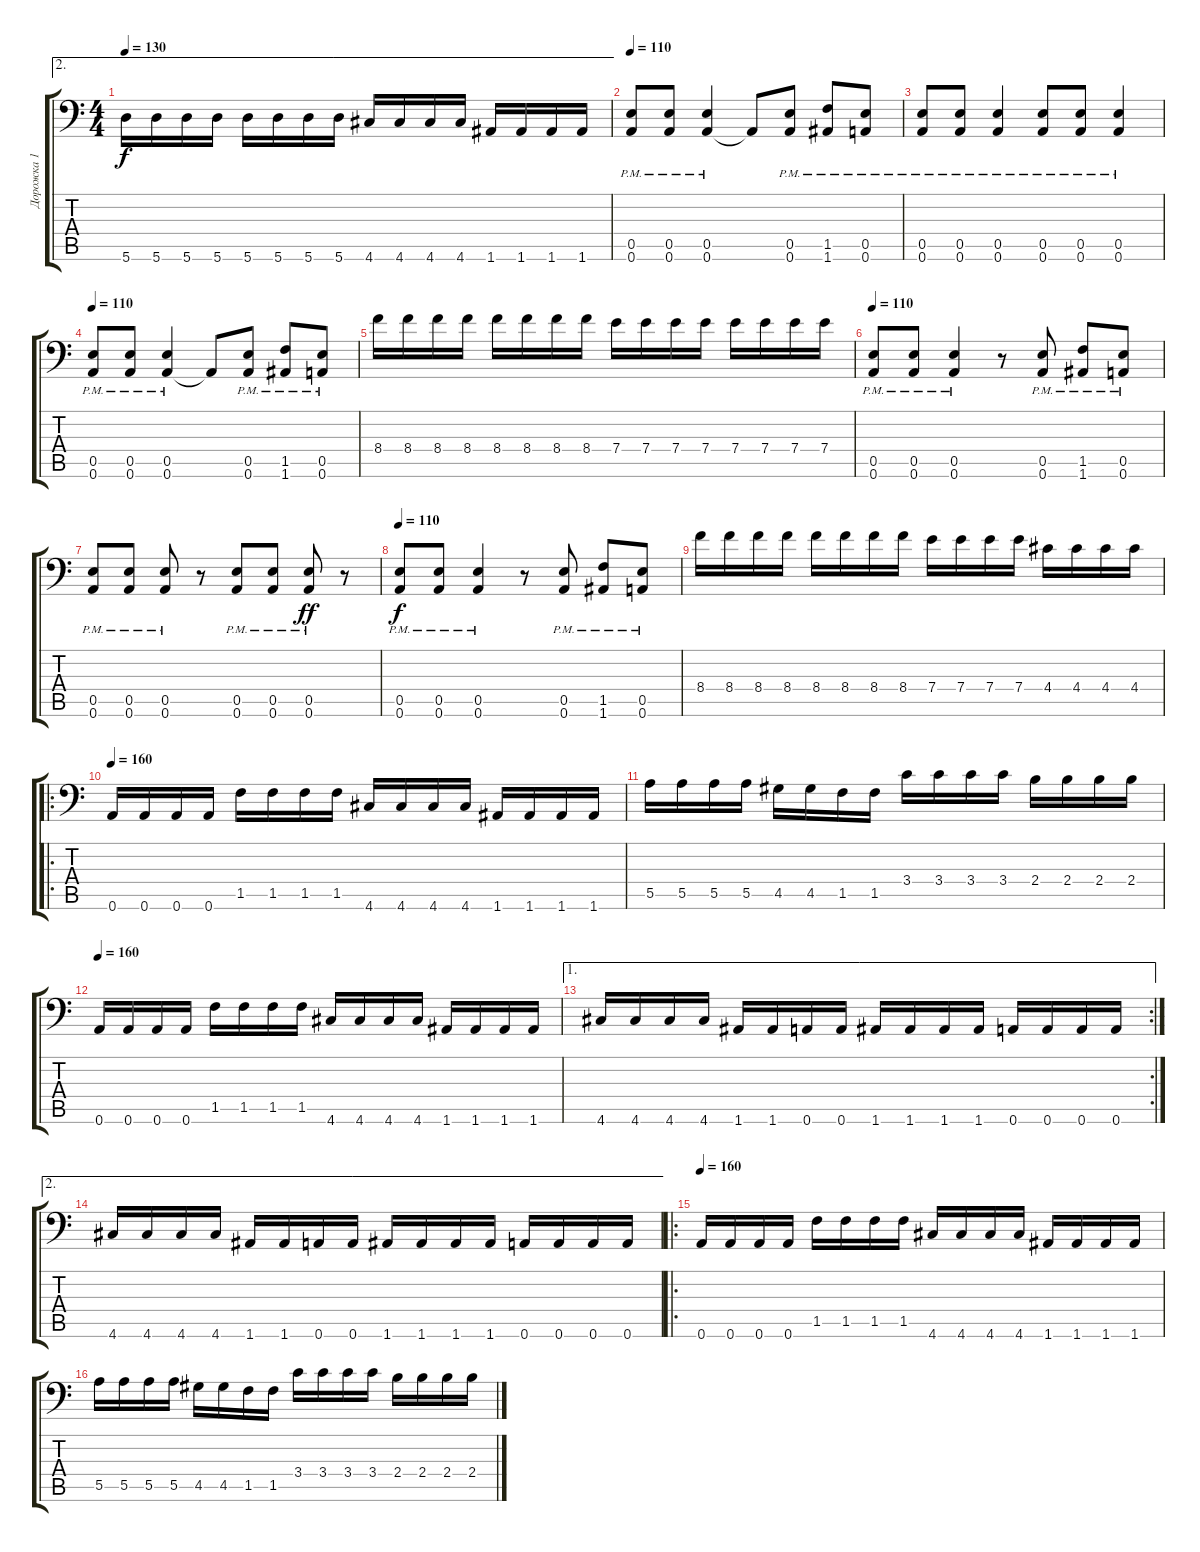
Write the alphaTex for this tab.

\track ("Дорожка 1" "Дорожка 1") {instrument distortionguitar}
\staff {score tabs}
\tuning (B3 Gb3 D3 A2 E2 A1) {hide}
\ae 2
\ts (4 4)
\tempo 130
\clef f4
\ks c
5.6.16{dy f} 5.6.16 5.6.16 5.6.16 5.6.16 5.6.16 5.6.16 5.6.16 4.6.16 4.6.16 4.6.16 4.6.16 1.6.16 1.6.16 1.6.16 1.6.16 |
\tempo 110
(0.5{pm} 0.6{pm}).8 (0.5{pm} 0.6{pm}).8 (0.5{pm} 0.6{pm}).4 0.6{t}.8 (0.5{pm} 0.6{pm}).8 (1.5{pm} 1.6{pm}).8 (0.5{pm} 0.6{pm}).8 |
(0.5{pm} 0.6{pm}).8 (0.5{pm} 0.6{pm}).8 (0.5{pm} 0.6{pm}).4 (0.5{pm} 0.6{pm}).8 (0.5{pm} 0.6{pm}).8 (0.5{pm} 0.6{pm}).4 |
\tempo 110
(0.5{pm} 0.6{pm}).8 (0.5{pm} 0.6{pm}).8 (0.5{pm} 0.6{pm}).4 0.6{t}.8 (0.5{pm} 0.6{pm}).8 (1.5{pm} 1.6{pm}).8 (0.5{pm} 0.6{pm}).8 |
8.4.16 8.4.16 8.4.16 8.4.16 8.4.16 8.4.16 8.4.16 8.4.16 7.4.16 7.4.16 7.4.16 7.4.16 7.4.16 7.4.16 7.4.16 7.4.16 |
\tempo 110
(0.5{pm} 0.6{pm}).8 (0.5{pm} 0.6{pm}).8 (0.5{pm} 0.6{pm}).4 r.8 (0.5{pm} 0.6{pm}).8 (1.5{pm} 1.6{pm}).8 (0.5{pm} 0.6{pm}).8 |
(0.5{pm} 0.6{pm}).8 (0.5{pm} 0.6{pm}).8 (0.5{pm} 0.6{pm}).8 r.8 (0.5{pm} 0.6{pm}).8 (0.5{pm} 0.6{pm}).8 (0.5{pm} 0.6{pm}).8{dy ff} r.8 |
\tempo 110
(0.5{pm} 0.6{pm}).8{dy f} (0.5{pm} 0.6{pm}).8 (0.5{pm} 0.6{pm}).4 r.8 (0.5{pm} 0.6{pm}).8 (1.5{pm} 1.6{pm}).8 (0.5{pm} 0.6{pm}).8 |
8.4.16 8.4.16 8.4.16 8.4.16 8.4.16 8.4.16 8.4.16 8.4.16 7.4.16 7.4.16 7.4.16 7.4.16 4.4.16 4.4.16 4.4.16 4.4.16 |
\ro
\tempo 160
0.6.16 0.6.16 0.6.16 0.6.16 1.5.16 1.5.16 1.5.16 1.5.16 4.6.16 4.6.16 4.6.16 4.6.16 1.6.16 1.6.16 1.6.16 1.6.16 |
5.5.16 5.5.16 5.5.16 5.5.16 4.5.16 4.5.16 1.5.16 1.5.16 3.4.16 3.4.16 3.4.16 3.4.16 2.4.16 2.4.16 2.4.16 2.4.16 |
\tempo 160
0.6.16 0.6.16 0.6.16 0.6.16 1.5.16 1.5.16 1.5.16 1.5.16 4.6.16 4.6.16 4.6.16 4.6.16 1.6.16 1.6.16 1.6.16 1.6.16 |
\ae 1
\rc 2
4.6.16 4.6.16 4.6.16 4.6.16 1.6.16 1.6.16 0.6.16 0.6.16 1.6.16 1.6.16 1.6.16 1.6.16 0.6.16 0.6.16 0.6.16 0.6.16 |
\ae 2
4.6.16 4.6.16 4.6.16 4.6.16 1.6.16 1.6.16 0.6.16 0.6.16 1.6.16 1.6.16 1.6.16 1.6.16 0.6.16 0.6.16 0.6.16 0.6.16 |
\ro
\tempo 160
0.6.16 0.6.16 0.6.16 0.6.16 1.5.16 1.5.16 1.5.16 1.5.16 4.6.16 4.6.16 4.6.16 4.6.16 1.6.16 1.6.16 1.6.16 1.6.16 |
5.5.16 5.5.16 5.5.16 5.5.16 4.5.16 4.5.16 1.5.16 1.5.16 3.4.16 3.4.16 3.4.16 3.4.16 2.4.16 2.4.16 2.4.16 2.4.16
